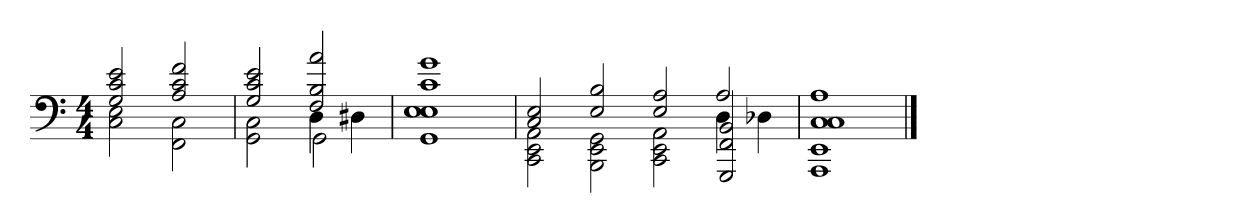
**kern
*part1
*staff1
*clefF4
*k[]
*M4/4
=1
*^
2G 2c 2e	2C 2E
2A 2c 2f	2FF 2C
=2	=2
*	*^
2G 2c 2e	2GG 2C	2ryy
2F 2B 2a	4D	2GG\
.	4D#X	.
*v	*v	*v
=3
1GG 1E 1E 1c 1g
=4
*^
*	*^
2C 2E	2CC 2EE 2AA	1ryy
2E 2B	2BBB 2EE 2GG	.
2E 2A	2CC 2EE 2AA	2ryy
2A	4D	2GGG/ 2FF/ 2BB/
.	4D-X	.
*v	*v	*v
=5
1AAA 1EE 1C 1C 1A
==
*-
